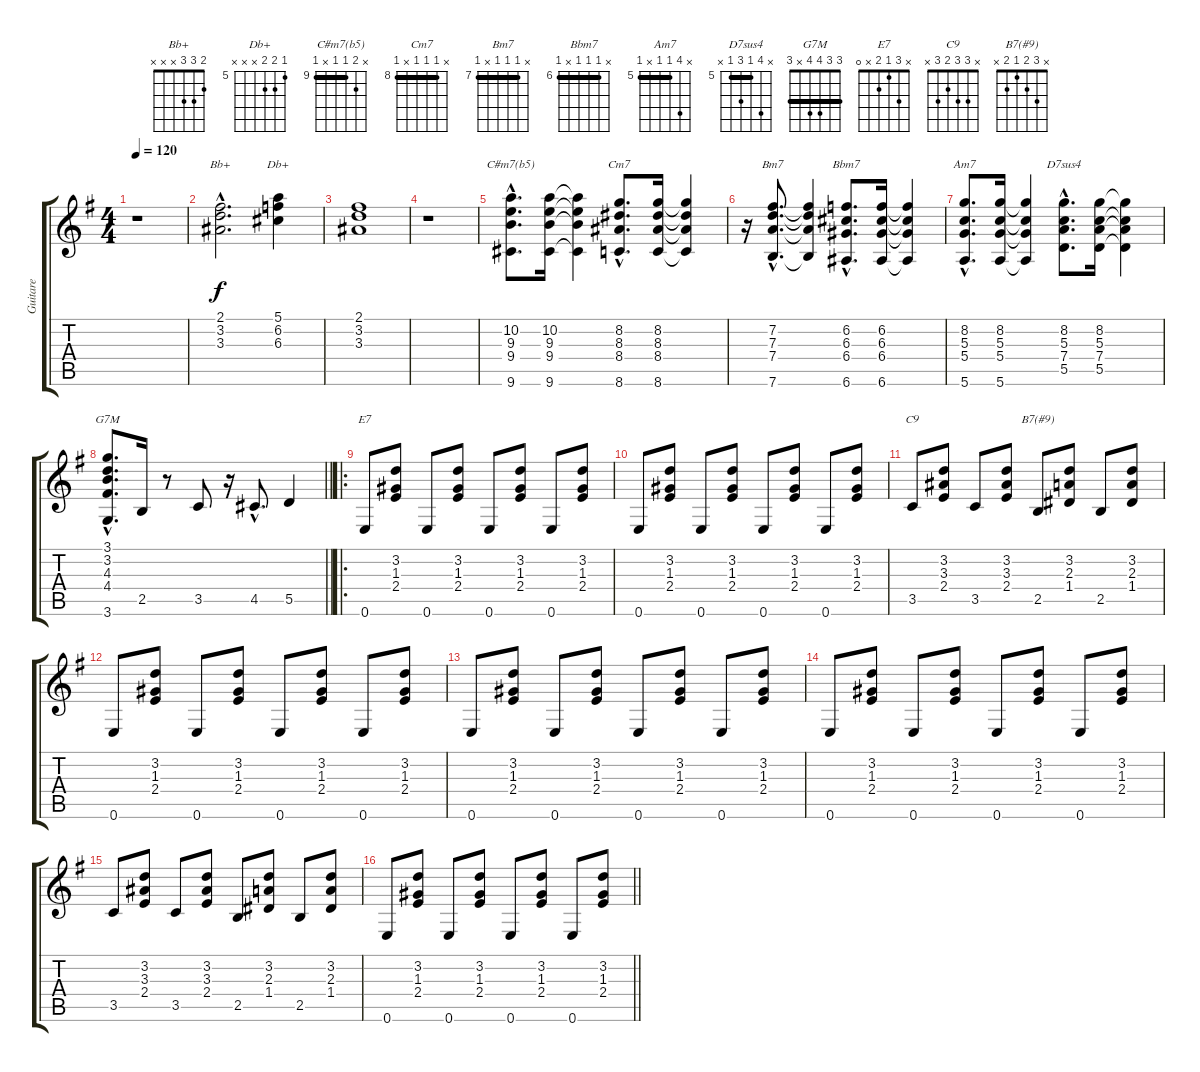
\track ("Guitare" "Guitare") {instrument acousticguitarnylon}
\staff {score tabs}
\tuning (E4 B3 G3 D3 A2 E2) {hide}
\chord ("Bb+" 2 3 3 x x x)
\chord ("Db+" 5 6 6 x x x) {firstfret 5}
\chord ("C#m7(b5)" x 10 9 9 x 9) {firstfret 9 barre 9}
\chord ("Cm7" x 8 8 8 x 8) {firstfret 8 barre 8}
\chord ("Bm7" x 7 7 7 x 7) {firstfret 7 barre 7}
\chord ("Bbm7" x 6 6 6 x 6) {firstfret 6 barre 6}
\chord ("Am7" x 8 5 5 x 5) {firstfret 5 barre 5}
\chord ("D7sus4" x 8 5 7 5 x) {firstfret 5 barre 5}
\chord ("G7M" 3 3 4 4 x 3) {barre 3}
\chord ("E7" x 3 1 2 x 0)
\chord ("C9" x 3 3 2 3 x)
\chord ("B7(#9)" x 3 2 1 2 x)
\ts (4 4)
\tempo 120
\clef g2
\ks g
r.1{dy f instrument acousticguitarnylon} |
(2.1{hac} 3.2{hac} 3.3{hac}).2{d ch "Bb+"} (5.1 6.2 6.3).4{ch "Db+"} |
(2.1 3.2 3.3).1 |
r.1 |
(10.2{hac} 9.3{hac} 9.4{hac} 9.6{hac}).8{d ch "C#m7(b5)"} (10.2 9.3 9.4 9.6).16 (10.2{t} 9.3{t} 9.4{t} 9.6{t}).4 (8.2{hac} 8.3{hac} 8.4{hac} 8.6{hac}).8{d ch "Cm7"} (8.2 8.3 8.4 8.6).16 (8.2{t} 8.3{t} 8.4{t} 8.6{t}).4 |
r.16 (7.2{hac} 7.3{hac} 7.4{hac} 7.6{hac}).8{d ch "Bm7"} (7.2{t} 7.3{t} 7.4{t} 7.6{t}).4 (6.2{hac} 6.3{hac} 6.4{hac} 6.6{hac}).8{d ch "Bbm7"} (6.2 6.3 6.4 6.6).16 (6.2{t} 6.3{t} 6.4{t} 6.6{t}).4 |
(8.2{hac} 5.3{hac} 5.4{hac} 5.6{hac}).8{d ch "Am7"} (8.2 5.3 5.4 5.6).16 (8.2{t} 5.3{t} 5.4{t} 5.6{t}).4 (8.2{hac} 5.3{hac} 7.4{hac} 5.5{hac}).8{d ch "D7sus4"} (8.2 5.3 7.4 5.5).16 (8.2{t} 5.3{t} 7.4{t} 5.5{t}).4 |
\barLineRight lightlight
(3.1{hac} 3.2{hac} 4.3{hac} 4.4{hac} 3.6{hac}).8{d ch "G7M"} 2.5.16 r.8 3.5.8 r.16 4.5{hac}.8{d} 5.5.4 |
\ro
0.6.8{ch "E7"} (3.2 1.3 2.4).8 0.6.8 (3.2 1.3 2.4).8 0.6.8 (3.2 1.3 2.4).8 0.6.8 (3.2 1.3 2.4).8 |
0.6.8 (3.2 1.3 2.4).8 0.6.8 (3.2 1.3 2.4).8 0.6.8 (3.2 1.3 2.4).8 0.6.8 (3.2 1.3 2.4).8 |
3.5.8{ch "C9"} (3.2 3.3 2.4).8 3.5.8 (3.2 3.3 2.4).8 2.5.8{ch "B7(#9)"} (3.2 2.3 1.4).8 2.5.8 (3.2 2.3 1.4).8 |
0.6.8 (3.2 1.3 2.4).8 0.6.8 (3.2 1.3 2.4).8 0.6.8 (3.2 1.3 2.4).8 0.6.8 (3.2 1.3 2.4).8 |
0.6.8 (3.2 1.3 2.4).8 0.6.8 (3.2 1.3 2.4).8 0.6.8 (3.2 1.3 2.4).8 0.6.8 (3.2 1.3 2.4).8 |
0.6.8 (3.2 1.3 2.4).8 0.6.8 (3.2 1.3 2.4).8 0.6.8 (3.2 1.3 2.4).8 0.6.8 (3.2 1.3 2.4).8 |
3.5.8 (3.2 3.3 2.4).8 3.5.8 (3.2 3.3 2.4).8 2.5.8 (3.2 2.3 1.4).8 2.5.8 (3.2 2.3 1.4).8 |
\barLineRight lightlight
0.6.8 (3.2 1.3 2.4).8 0.6.8 (3.2 1.3 2.4).8 0.6.8 (3.2 1.3 2.4).8 0.6.8 (3.2 1.3 2.4).8
